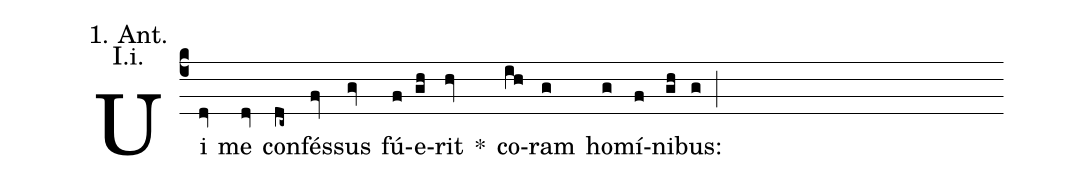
annotation: 1. Ant.;
annotation: I.i.;
%%
(c4)
Ui(dv) me(dv) con(dc~)fés(fv)sus(gv) fú(f)e(gh)rit(hv) *() co(ih)ram(g) ho(g)mí(f)ni(gh)bus:(g) (;)
